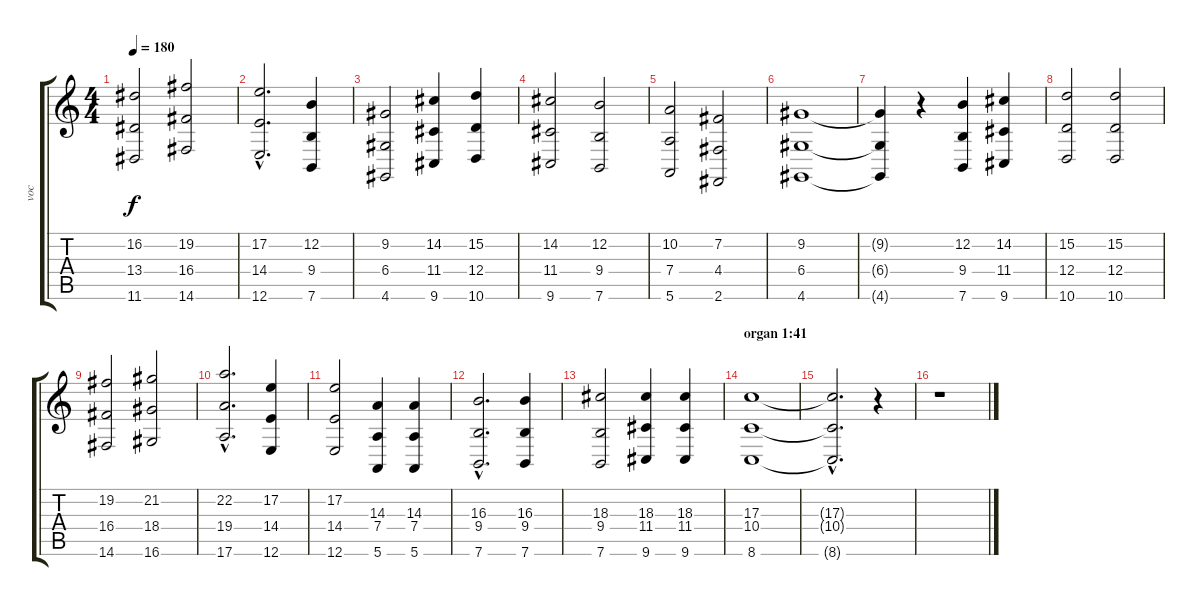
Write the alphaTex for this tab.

\track ("voc" "voc") {instrument recorder}
\staff {score tabs}
\tuning (E4 B3 G3 D3 A2 E2) {hide}
\ts (4 4)
\tempo 180
\clef g2
\ks c
(16.2 13.4 11.6).2{dy f} (19.2 16.4 14.6).2 |
(17.2{hac} 14.4{hac} 12.6{hac}).2{d} (12.2 9.4 7.6).4 |
(9.2 6.4 4.6).2 (14.2 11.4 9.6).4 (15.2 12.4 10.6).4 |
(14.2 11.4 9.6).2 (12.2 9.4 7.6).2 |
(10.2 7.4 5.6).2 (7.2 4.4 2.6).2 |
(9.2 6.4 4.6).1 |
(9.2{t} 6.4{t} 4.6{t}).4 r.4 (12.2 9.4 7.6).4 (14.2 11.4 9.6).4 |
(15.2 12.4 10.6).2 (15.2 12.4 10.6).2 |
(19.2 16.4 14.6).2 (21.2 18.4 16.6).2 |
(22.2{hac} 19.4{hac} 17.6{hac}).2{d} (17.2 14.4 12.6).4 |
(17.2 14.4 12.6).2 (14.3 7.4 5.6).4 (14.3 7.4 5.6).4 |
(16.3{hac} 9.4{hac} 7.6{hac}).2{d} (16.3 9.4 7.6).4 |
(18.3 9.4 7.6).2 (18.3 11.4 9.6).4 (18.3 11.4 9.6).4 |
\section ("" "organ 1:41")
(17.3 10.4 8.6).1 |
(17.3{hac t} 10.4{hac t} 8.6{hac t}).2{d volume 10} r.4 |
r.1
